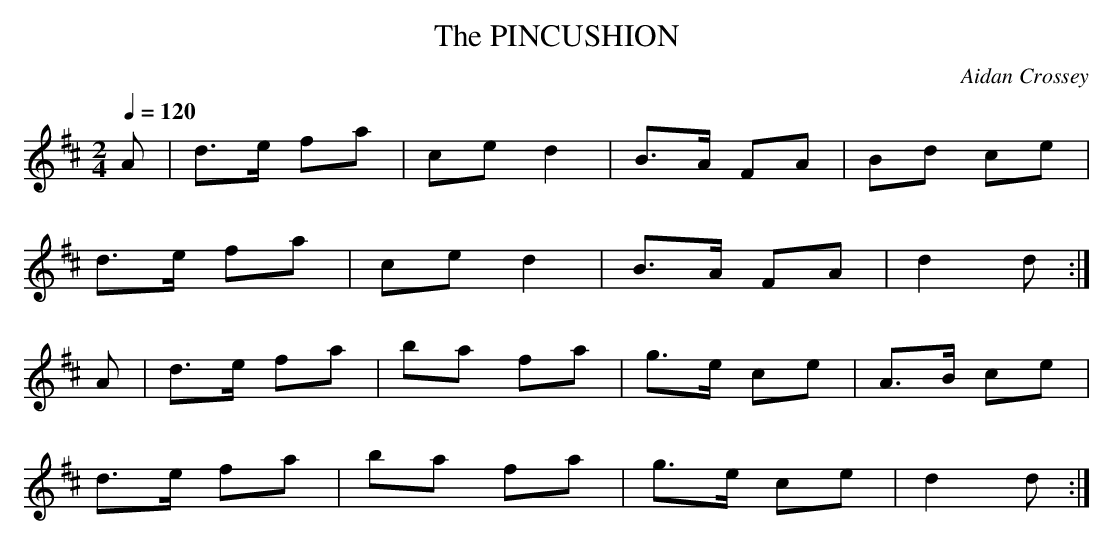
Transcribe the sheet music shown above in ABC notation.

X:1
T:PINCUSHION, The
C:Aidan Crossey
Q:1/4=120
M:2/4
L:1/8
K:D Major
A|d>e fa|ce d2|B>A FA|Bd ce|
d>e fa|ce d2|B>A FA|d2 d:|
A|d>e fa|ba fa|g>e ce|A>B ce|
d>e fa|ba fa|g>e ce|d2 d:|
\'a0
